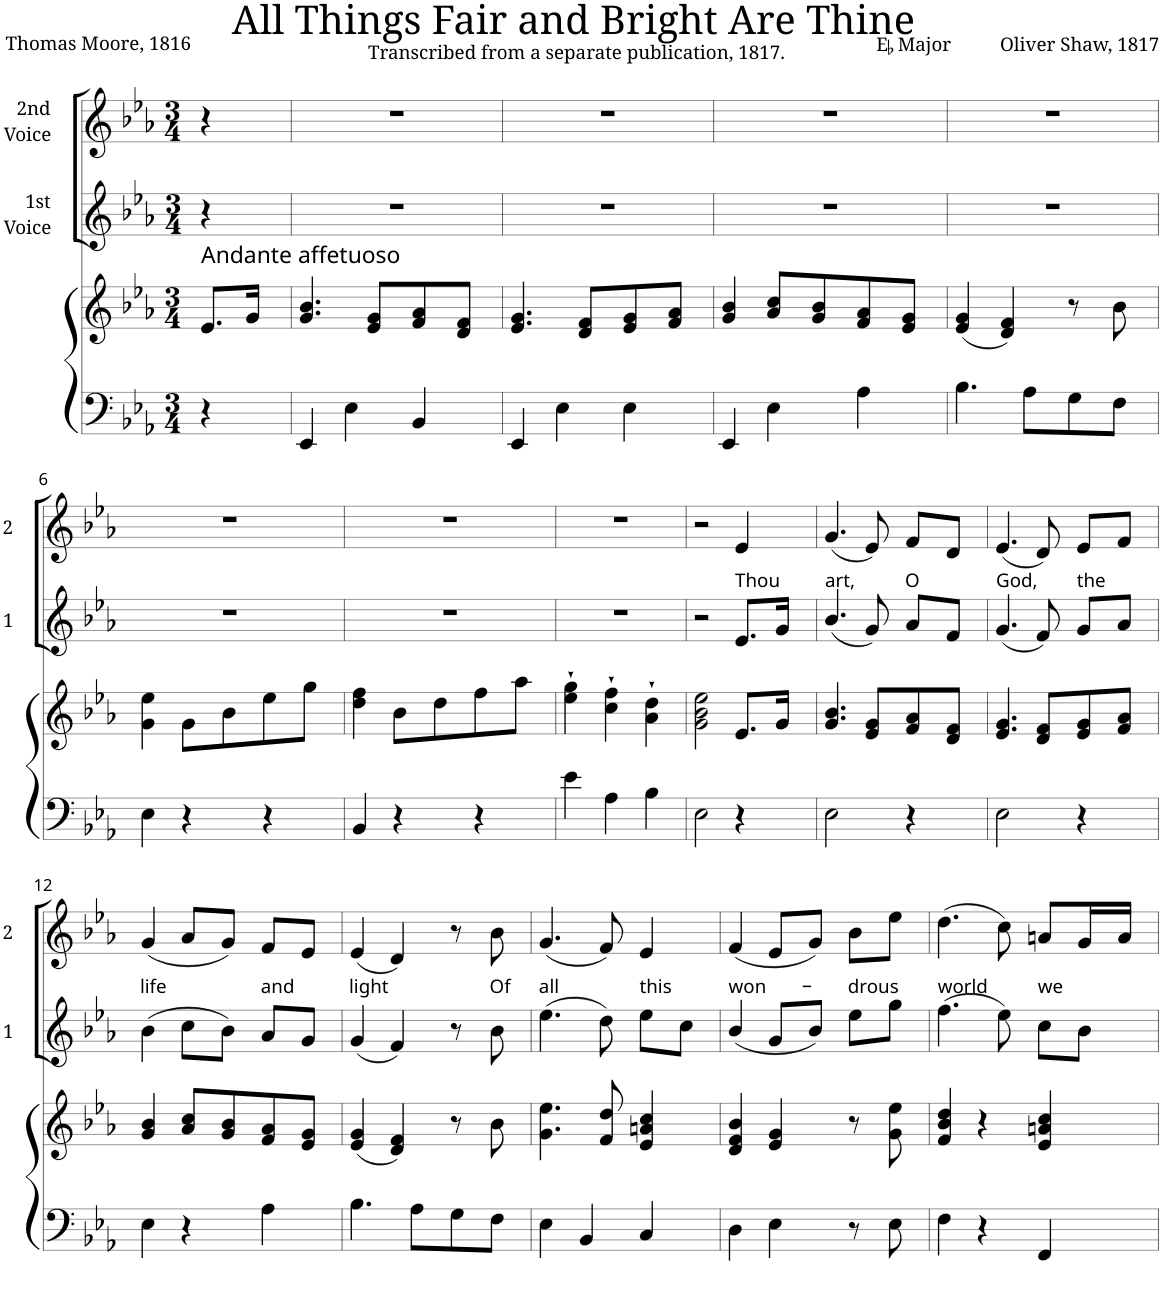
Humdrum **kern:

**kern	**kern	**kern	**kern	**text
*part3	*part3	*part2	*part1	*part1
*staff4	*staff3	*staff2	*staff1	*staff1
*I"Piano	*	*I"1st Voice	*I"2nd Voice	*
*I'Pno	*	*	*	*
*clefF4	*clefG2	*clefG2	*clefG2	*
*k[b-e-a-]	*k[b-e-a-]	*k[b-e-a-]	*k[b-e-a-]	*
*M3/4	*M3/4	*M3/4	*M3/4	*
=1	=1	=1	=1	=1
!	!LO:TX:a:t=Andante affetuoso	!	!	!
4r	8.e-/L	4r	4r	.
.	16g/Jk	.	.	.
=2	=2	=2	=2	=2
4EE-/	4.g/ 4.b-/	2.r	2.r	.
4E-\	.	.	.	.
.	8e-/ 8g/L	.	.	.
4BB-/	8f/ 8a-/	.	.	.
.	8d/ 8f/J	.	.	.
=3	=3	=3	=3	=3
4EE-/	4.e-/ 4.g/	2.r	2.r	.
4E-\	.	.	.	.
.	8d/ 8f/L	.	.	.
4E-\	8e-/ 8g/	.	.	.
.	8f/ 8a-/J	.	.	.
=4	=4	=4	=4	=4
4EE-/	4g/ 4b-/	2.r	2.r	.
4E-\	8a-/ 8cc/L	.	.	.
.	8g/ 8b-/	.	.	.
4A-\	8f/ 8a-/	.	.	.
.	8e-/ 8g/J	.	.	.
=5	=5	=5	=5	=5
4.B-\	(4e-/ 4g/	2.r	2.r	.
.	4d/ 4f/)	.	.	.
8A-\L	.	.	.	.
8G\	8r	.	.	.
8F\J	8b-\	.	.	.
!!LO:LB:g=z
=6	=6	=6	=6	=6
4E-\	4g\ 4ee-\	2.r	2.r	.
4r	8g\L	.	.	.
.	8b-\	.	.	.
4r	8ee-\	.	.	.
.	8gg\J	.	.	.
=7	=7	=7	=7	=7
4BB-/	4dd\ 4ff\	2.r	2.r	.
4r	8b-\L	.	.	.
.	8dd\	.	.	.
4r	8ff\	.	.	.
.	8aa-\J	.	.	.
=8	=8	=8	=8	=8
4e-\	4ee-\` 4gg\`	2.r	2.r	.
4A-\	4cc\` 4ff\`	.	.	.
4B-\	4a-\` 4dd\`	.	.	.
=9	=9	=9	=9	=9
2E-\	2g\ 2b-\ 2ee-\	2r	2r	.
!	!	!	!	!LO:LY:b
4r	8.e-/L	8.e-/L	4e-/	Thou
.	16g/Jk	16g/Jk	.	.
=10	=10	=10	=10	=10
!	!	!	!	!LO:LY:b
2E-\	4.g/ 4.b-/	(4.b-/	(4.g/	art,
.	8e-/ 8g/L	8g/)	8e-/)	.
!	!	!	!	!LO:LY:b
4r	8f/ 8a-/	8a-/L	8f/L	O
.	8d/ 8f/J	8f/J	8d/J	.
=11	=11	=11	=11	=11
!	!	!	!	!LO:LY:b
2E-\	4.e-/ 4.g/	(4.g/	(4.e-/	God,
.	8d/ 8f/L	8f/)	8d/)	.
!	!	!	!	!LO:LY:b
4r	8e-/ 8g/	8g/L	8e-/L	the
.	8f/ 8a-/J	8a-/J	8f/J	.
!!LO:LB:g=z
=12	=12	=12	=12	=12
!	!	!	!	!LO:LY:b
4E-\	4g/ 4b-/	(4b-\	(4g/	life
4r	8a-/ 8cc/L	8cc\L	8a-/L	.
.	8g/ 8b-/	8b-\J)	8g/J)	.
!	!	!	!	!LO:LY:b
4A-\	8f/ 8a-/	8a-/L	8f/L	and
.	8e-/ 8g/J	8g/J	8e-/J	.
=13	=13	=13	=13	=13
!	!	!	!	!LO:LY:b
4.B-\	(4e-/ 4g/	(4g/	(4e-/	light
.	4d/ 4f/)	4f/)	4d/)	.
8A-\L	.	.	.	.
8G\	8r	8r	8r	.
!	!	!	!	!LO:LY:b
8F\J	8b-\	8b-\	8b-\	Of
=14	=14	=14	=14	=14
!	!	!	!	!LO:LY:b
4E-\	4.g\ 4.ee-\	(4.ee-\	(4.g/	all
4BB-/	.	.	.	.
.	8f/ 8dd/	8dd\)	8f/)	.
!	!	!	!	!LO:LY:b
4C/	4e-/ 4an/ 4cc/	8ee-\L	4e-/	this
.	.	8cc\J	.	.
=15	=15	=15	=15	=15
!	!	!	!	!LO:LY:b
4D\	4d/ 4f/ 4b-/	(4b-/	(4f/	won-
4E-\	4e-/ 4g/	8g/L	8e-/L	.
.	.	8b-/J)	8g/J)	.
!	!	!	!	!LO:LY:b
8r	8r	8ee-\L	8b-\L	-drous
8E-\	8g\ 8ee-\	8gg\J	8ee-\J	.
=16	=16	=16	=16	=16
!	!	!	!	!LO:LY:b
4F\	4f/ 4b-/ 4dd/	(4.ff\	(4.dd\	world
4r	4r	.	.	.
.	.	8ee-\)	8cc\)	.
!	!	!	!	!LO:LY:b
4FF/	4e-/ 4an/ 4cc/	8cc\L	8an/L	we
.	.	8b-\J	16g/L	.
.	.	.	16a/JJ	.
=	=	=	=	=
*-	*-	*-	*-	*-
